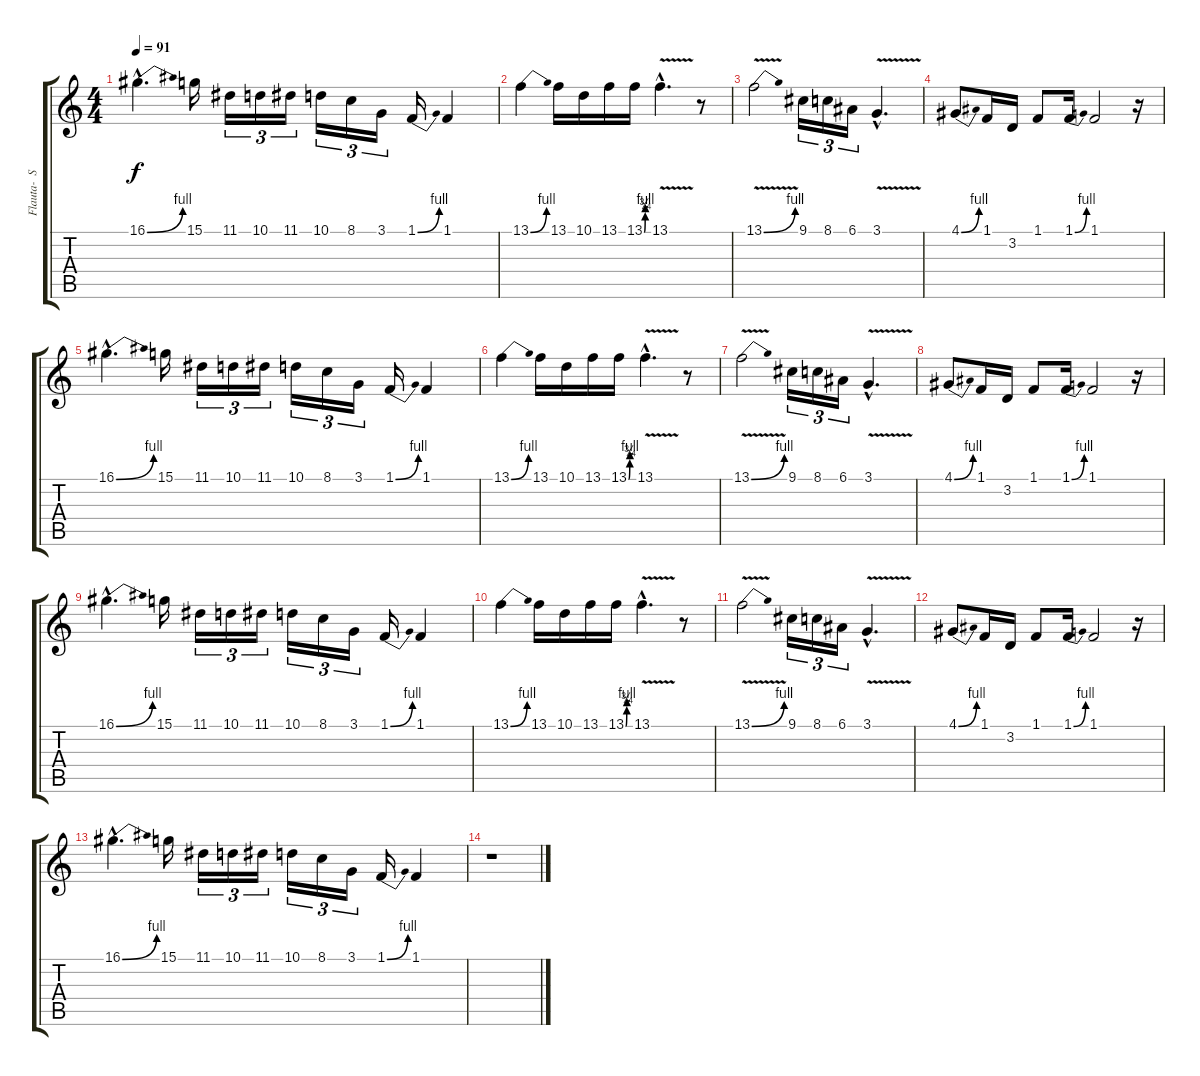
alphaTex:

\track ("Flauta-  Saxo" "Flauta-  S") {instrument flute}
\staff {score tabs}
\tuning (E4 B3 G3 D3 A2 E2) {hide}
\ts (4 4)
\tempo 91
\clef g2
\ks c
16.1{be (bend 0 0 60 4) hac}.4{d dy f} 15.1.16 11.1.16{tu (3 2)} 10.1.16{tu (3 2)} 11.1.16{tu (3 2)} 10.1.16{tu (3 2)} 8.1.16{tu (3 2)} 3.1.16{tu (3 2)} 1.1{be (bend 0 0 60 4)}.16 1.1.4 |
13.1{be (bend 0 0 60 4)}.4 13.1.16 10.1.16 13.1.16 13.1{be (custom 0 0 14 3 16 4 60 4)}.16 13.1{v hac}.4{d} r.8 |
13.1{be (bend 0 0 60 4) v}.2{volume 15 instrument altosax} 9.1.16{tu (3 2)} 8.1.16{tu (3 2)} 6.1.16{tu (3 2)} 3.1{v hac}.4{d} |
4.1{be (bend 0 0 60 4)}.8 1.1.16 3.2.16 1.1.8 1.1{be (bend 0 0 60 4)}.16 1.1.2 r.16 |
16.1{be (bend 0 0 60 4) hac}.4{d} 15.1.16 11.1.16{tu (3 2)} 10.1.16{tu (3 2)} 11.1.16{tu (3 2)} 10.1.16{tu (3 2)} 8.1.16{tu (3 2)} 3.1.16{tu (3 2)} 1.1{be (bend 0 0 60 4)}.16 1.1.4 |
13.1{be (bend 0 0 60 4)}.4 13.1.16 10.1.16 13.1.16 13.1{be (custom 0 0 14 3 16 4 60 4)}.16 13.1{v hac}.4{d} r.8 |
13.1{be (bend 0 0 60 4) v}.2{volume 15 instrument altosax} 9.1.16{tu (3 2)} 8.1.16{tu (3 2)} 6.1.16{tu (3 2)} 3.1{v hac}.4{d} |
4.1{be (bend 0 0 60 4)}.8 1.1.16 3.2.16 1.1.8 1.1{be (bend 0 0 60 4)}.16 1.1.2 r.16 |
16.1{be (bend 0 0 60 4) hac}.4{d} 15.1.16 11.1.16{tu (3 2)} 10.1.16{tu (3 2)} 11.1.16{tu (3 2)} 10.1.16{tu (3 2)} 8.1.16{tu (3 2)} 3.1.16{tu (3 2)} 1.1{be (bend 0 0 60 4)}.16 1.1.4 |
13.1{be (bend 0 0 60 4)}.4 13.1.16 10.1.16 13.1.16 13.1{be (custom 0 0 14 3 16 4 60 4)}.16 13.1{v hac}.4{d} r.8 |
13.1{be (bend 0 0 60 4) v}.2{volume 15 instrument altosax} 9.1.16{tu (3 2)} 8.1.16{tu (3 2)} 6.1.16{tu (3 2)} 3.1{v hac}.4{d} |
4.1{be (bend 0 0 60 4)}.8 1.1.16 3.2.16 1.1.8 1.1{be (bend 0 0 60 4)}.16 1.1.2 r.16 |
16.1{be (bend 0 0 60 4) hac}.4{d} 15.1.16 11.1.16{tu (3 2)} 10.1.16{tu (3 2)} 11.1.16{tu (3 2)} 10.1.16{tu (3 2)} 8.1.16{tu (3 2)} 3.1.16{tu (3 2)} 1.1{be (bend 0 0 60 4)}.16 1.1.4 |
r.1
